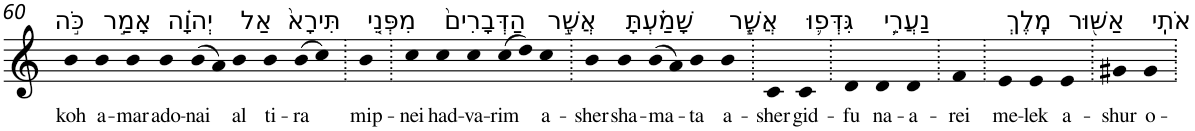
**kern	**text
*part1	*part1
*staff1	*staff1
*I"Piano	*
*I'Pno	*
!!LO:PB:g=z
*clefG2	*
*k[]	*
=60	=60
!LO:TX:a:t=כֹּ֣ה	!
!	!LO:LY:b
4b	koh
!LO:TX:a:t=אָמַ֣ר	!
!	!LO:LY:b
4b	a-
!	!LO:LY:b
4b	-mar
!LO:TX:a:t=יְהוָ֗ה	!
!	!LO:LY:b
4b	ado-
!	!LO:LY:b
(>8b	-nai
8a)	.
!LO:TX:a:t=אַל	!
!	!LO:LY:b
4b	al
!LO:TX:a:t=תִּירָא֙	!
!	!LO:LY:b
4b	ti-
!	!LO:LY:b
(>8b	-ra
8cc)	.
=61.	=61.
!LO:TX:a:t=מִפְּנֵ֤י	!
!	!LO:LY:b
4b	mip-
=62.	=62.
!	!LO:LY:b
4cc	-nei
!LO:TX:a:t=הַדְּבָרִים֙	!
!	!LO:LY:b
4cc	had-
!	!LO:LY:b
4cc	-va-
!	!LO:LY:b
(>8cc	-rim
8dd)	.
!LO:TX:a:t=אֲשֶׁ֣ר	!
!	!LO:LY:b
4cc	a-
=63.	=63.
!	!LO:LY:b
4b	-sher
!LO:TX:a:t=שָׁמַ֗עְתָּ	!
!	!LO:LY:b
4b	sha-
!	!LO:LY:b
(>8b	-ma-
8a)	.
!	!LO:LY:b
4b	-ta
!LO:TX:a:t=אֲשֶׁ֧ר	!
!	!LO:LY:b
4b	a-
=64.	=64.
!	!LO:LY:b
4c	-sher
!LO:TX:a:t=גִּדְּפ֛וּ	!
!	!LO:LY:b
4c	gid-
=65.	=65.
!	!LO:LY:b
4d	-fu
!LO:TX:a:t=נַעֲרֵ֥י	!
!	!LO:LY:b
4d	na-
!	!LO:LY:b
4d	-a-
=66.	=66.
!	!LO:LY:b
4f	-rei
=67.	=67.
!LO:TX:a:t=מֶֽלֶךְ	!
!	!LO:LY:b
4e	me-
!	!LO:LY:b
4e	-lek
!LO:TX:a:t=אַשּׁ֖וּר	!
!	!LO:LY:b
4e	a-
=68.	=68.
!	!LO:LY:b
4g#X	-shur
!LO:TX:a:t=אֹתִֽי	!
!	!LO:LY:b
4g#	o-
=.	=.
*-	*-
